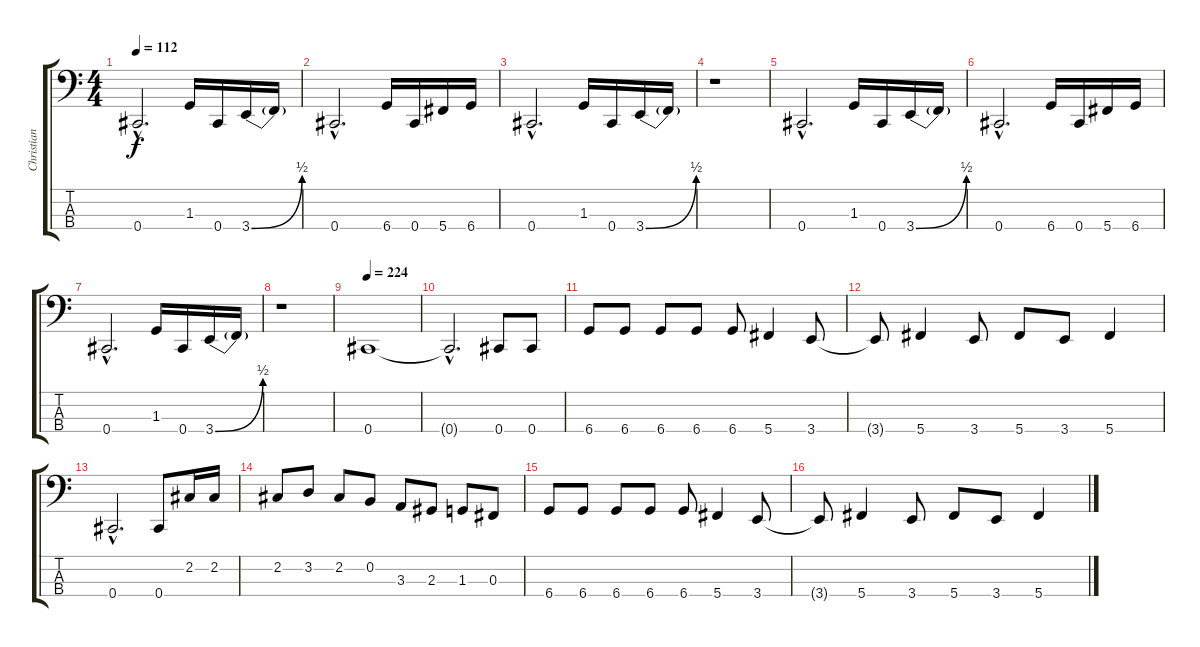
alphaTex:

\track ("Christian" "Christian") {instrument electricbassfinger}
\staff {score tabs}
\tuning (E2 B1 Gb1 Db1) {hide}
\ts (4 4)
\tempo 112
\clef f4
\ks c
0.4{hac}.2{d dy f instrument electricbassfinger} 1.3.16 0.4.16 3.4{be (bend 0 0 60 2)}.16 3.4{t}.16 |
0.4{hac}.2{d} 6.4.16 0.4.16 5.4.16 6.4.16 |
0.4{hac}.2{d} 1.3.16 0.4.16 3.4{be (bend 0 0 60 2)}.16 3.4{t}.16 |
r.1 |
0.4{hac}.2{d} 1.3.16 0.4.16 3.4{be (bend 0 0 60 2)}.16 3.4{t}.16 |
0.4{hac}.2{d} 6.4.16 0.4.16 5.4.16 6.4.16 |
0.4{hac}.2{d} 1.3.16 0.4.16 3.4{be (bend 0 0 60 2)}.16 3.4{t}.16 |
r.1 |
\tempo 224
0.4.1 |
0.4{hac t}.2{d} 0.4.8 0.4.8 |
6.4.8 6.4.8 6.4.8 6.4.8 6.4.8 5.4.4 3.4.8 |
3.4{t}.8 5.4.4 3.4.8 5.4.8 3.4.8 5.4.4 |
0.4{hac}.2{d} 0.4.8 2.2.16 2.2.16 |
2.2.8 3.2.8 2.2.8 0.2.8 3.3.8 2.3.8 1.3.8 0.3.8 |
6.4.8 6.4.8 6.4.8 6.4.8 6.4.8 5.4.4 3.4.8 |
3.4{t}.8 5.4.4 3.4.8 5.4.8 3.4.8 5.4.4
